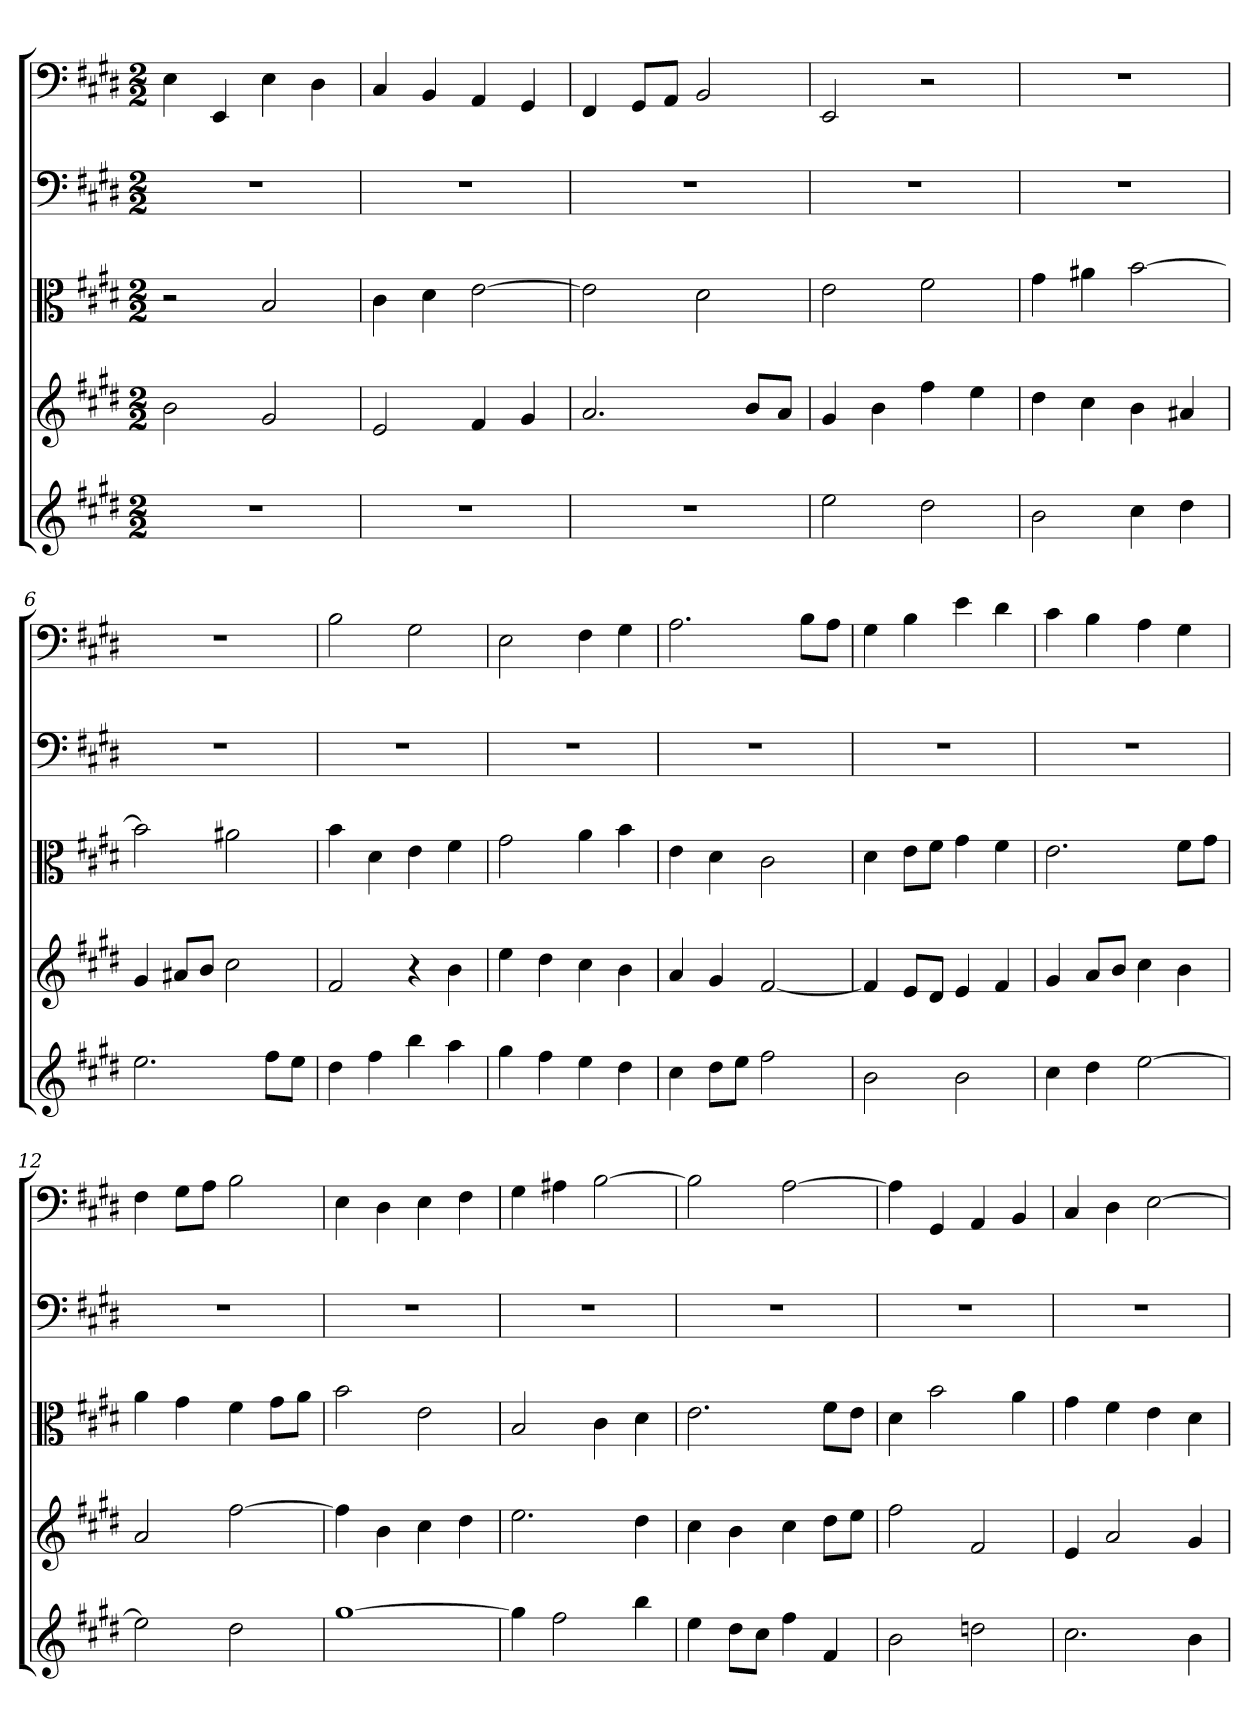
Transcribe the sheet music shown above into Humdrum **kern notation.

**kern	**kern	**kern	**kern	**kern
*part5	*part4	*part3	*part2	*part1
*staff5	*staff4	*staff3	*staff2	*staff1
*	*	*clefC3	*clefF4	*clefF4
*k[f#c#g#d#]	*k[f#c#g#d#]	*k[f#c#g#d#]	*k[f#c#g#d#]	*k[f#c#g#d#]
*E:	*E:	*E:	*E:	*E:
*M2/2	*M2/2	*M2/2	*M2/2	*M2/2
=1	=1	=1	=1	=1
1r	2b	2r	1r	4E
.	.	.	.	4EE
.	2g#	2B	.	4E
.	.	.	.	4D#
=2	=2	=2	=2	=2
1r	2e	4c#	1r	4C#
.	.	4d#	.	4BB
.	4f#	[2e	.	4AA
.	4g#	.	.	4GG#
=3	=3	=3	=3	=3
1r	2.a	2e]	1r	4FF#
.	.	.	.	8GG#/L
.	.	.	.	8AA/J
.	.	2d#	.	2BB
.	8bL	.	.	.
.	8aJ	.	.	.
=4	=4	=4	=4	=4
2ee	4g#	2e	1r	2EE
.	4b	.	.	.
2dd#	4ff#	2f#	.	2r
.	4ee	.	.	.
=5	=5	=5	=5	=5
2b	4dd#	4g#	1r	1r
.	4cc#	4a#X	.	.
4cc#	4b	[2b	.	.
4dd#	4a#X	.	.	.
=6	=6	=6	=6	=6
2.ee	4g#	2b]	1r	1r
.	8a#XL	.	.	.
.	8bJ	.	.	.
.	2cc#	2a#X	.	.
8ff#L	.	.	.	.
8eeJ	.	.	.	.
=7	=7	=7	=7	=7
4dd#	2f#	4b	1r	2B
4ff#	.	4d#	.	.
4bb	4r	4e	.	2G#
4aa	4b	4f#	.	.
=8	=8	=8	=8	=8
4gg#	4ee	2g#	1r	2E
4ff#	4dd#	.	.	.
4ee	4cc#	4a	.	4F#
4dd#	4b	4b	.	4G#
=9	=9	=9	=9	=9
4cc#	4a	4e	1r	2.A
8dd#L	4g#	4d#	.	.
8eeJ	.	.	.	.
2ff#	[2f#	2c#	.	.
.	.	.	.	8B\L
.	.	.	.	8A\J
=10	=10	=10	=10	=10
2b	4f#]	4d#	1r	4G#
.	8eL	8e\L	.	4B
.	8d#J	8f#\J	.	.
2b	4e	4g#	.	4e
.	4f#	4f#	.	4d#
=11	=11	=11	=11	=11
4cc#	4g#	2.e	1r	4c#
4dd#	8aL	.	.	4B
.	8bJ	.	.	.
[2ee	4cc#	.	.	4A
.	4b	8f#\L	.	4G#
.	.	8g#\J	.	.
=12	=12	=12	=12	=12
2ee]	2a	4a	1r	4F#
.	.	4g#	.	8G#\L
.	.	.	.	8A\J
2dd#	[2ff#	4f#	.	2B
.	.	8g#\L	.	.
.	.	8a\J	.	.
=13	=13	=13	=13	=13
[1gg#	4ff#]	2b	1r	4E
.	4b	.	.	4D#
.	4cc#	2e	.	4E
.	4dd#	.	.	4F#
=14	=14	=14	=14	=14
4gg#]	2.ee	2B	1r	4G#
2ff#	.	.	.	4A#X
.	.	4c#	.	[2B
4bb	4dd#	4d#	.	.
=15	=15	=15	=15	=15
4ee	4cc#	2.e	1r	2B]
8dd#L	4b	.	.	.
8cc#J	.	.	.	.
4ff#	4cc#	.	.	[2A
4f#	8dd#L	8f#\L	.	.
.	8eeJ	8e\J	.	.
=16	=16	=16	=16	=16
2b	2ff#	4d#	1r	4A]
.	.	2b	.	4GG#
2ddn	2f#	.	.	4AA
.	.	4a	.	4BB
=17	=17	=17	=17	=17
2.cc#	4e	4g#	1r	4C#
.	2a	4f#	.	4D#
.	.	4e	.	[2E
4b	4g#	4d#	.	.
=	=	=	=	=
*-	*-	*-	*-	*-
